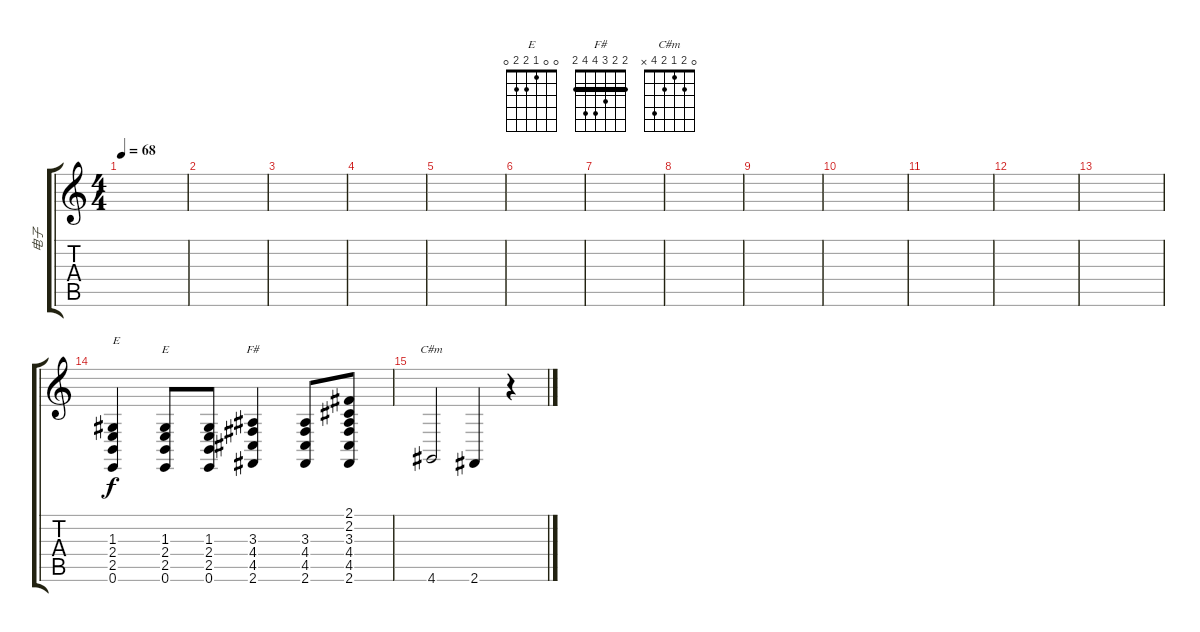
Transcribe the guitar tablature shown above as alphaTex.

\track ("电子" "电子") {instrument electricpiano2}
\staff {score tabs}
\tuning (E4 B3 G3 D3 A2 E2) {hide}
\chord ("E" 0 0 1 2 2 0)
\chord ("F#" 2 2 3 4 4 2) {barre 2}
\chord ("C#m" 0 2 1 2 4 x)
\ts (4 4)
\tempo 68
\clef g2
\ks c
|
|
|
|
|
|
|
|
|
|
|
|
|
(1.3 2.4 2.5 0.6).4{txt "E"} (1.3 2.4 2.5 0.6).8{ch "E"} (1.3 2.4 2.5 0.6).8 (3.3 4.4 4.5 2.6).4{ch "F#"} (3.3 4.4 4.5 2.6).8 (2.1 2.2 3.3 4.4 4.5 2.6).8 |
4.6.2{ch "C#m"} 2.6.4 r.4
